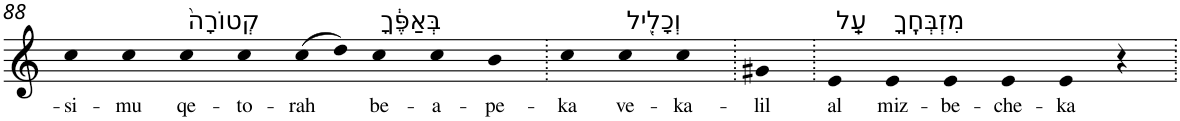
**kern	**text
*part1	*part1
*staff1	*staff1
*I"Piano	*
*I'Pno	*
!!LO:PB:g=z
*clefG2	*
*k[]	*
=88	=88
!	!LO:LY:b
4cc	-si-
!	!LO:LY:b
4cc	-mu
!LO:TX:a:t=קְטוֹרָה֙	!
!	!LO:LY:b
4cc	qe-
!	!LO:LY:b
4cc	-to-
!	!LO:LY:b
(8cc	-rah
8dd)	.
!LO:TX:a:t=בְּאַפֶּ֔ךָ	!
!	!LO:LY:b
4cc	be-
!	!LO:LY:b
4cc	-a-
!	!LO:LY:b
4b	-pe-
=89.	=89.
!	!LO:LY:b
4cc	-ka
!LO:TX:a:t=וְכָלִ֖יל	!
!	!LO:LY:b
4cc	ve-
!	!LO:LY:b
4cc	-ka-
=90.	=90.
!	!LO:LY:b
4g#X	-lil
=91.	=91.
!LO:TX:a:t=עַֽל	!
!	!LO:LY:b
4e	al
!LO:TX:a:t=מִזְבְּחֶֽךָ	!
!	!LO:LY:b
4e	miz-
!	!LO:LY:b
4e	-be-
!	!LO:LY:b
4e	-che-
!	!LO:LY:b
4e	-ka
4r	.
=.	=.
*-	*-
